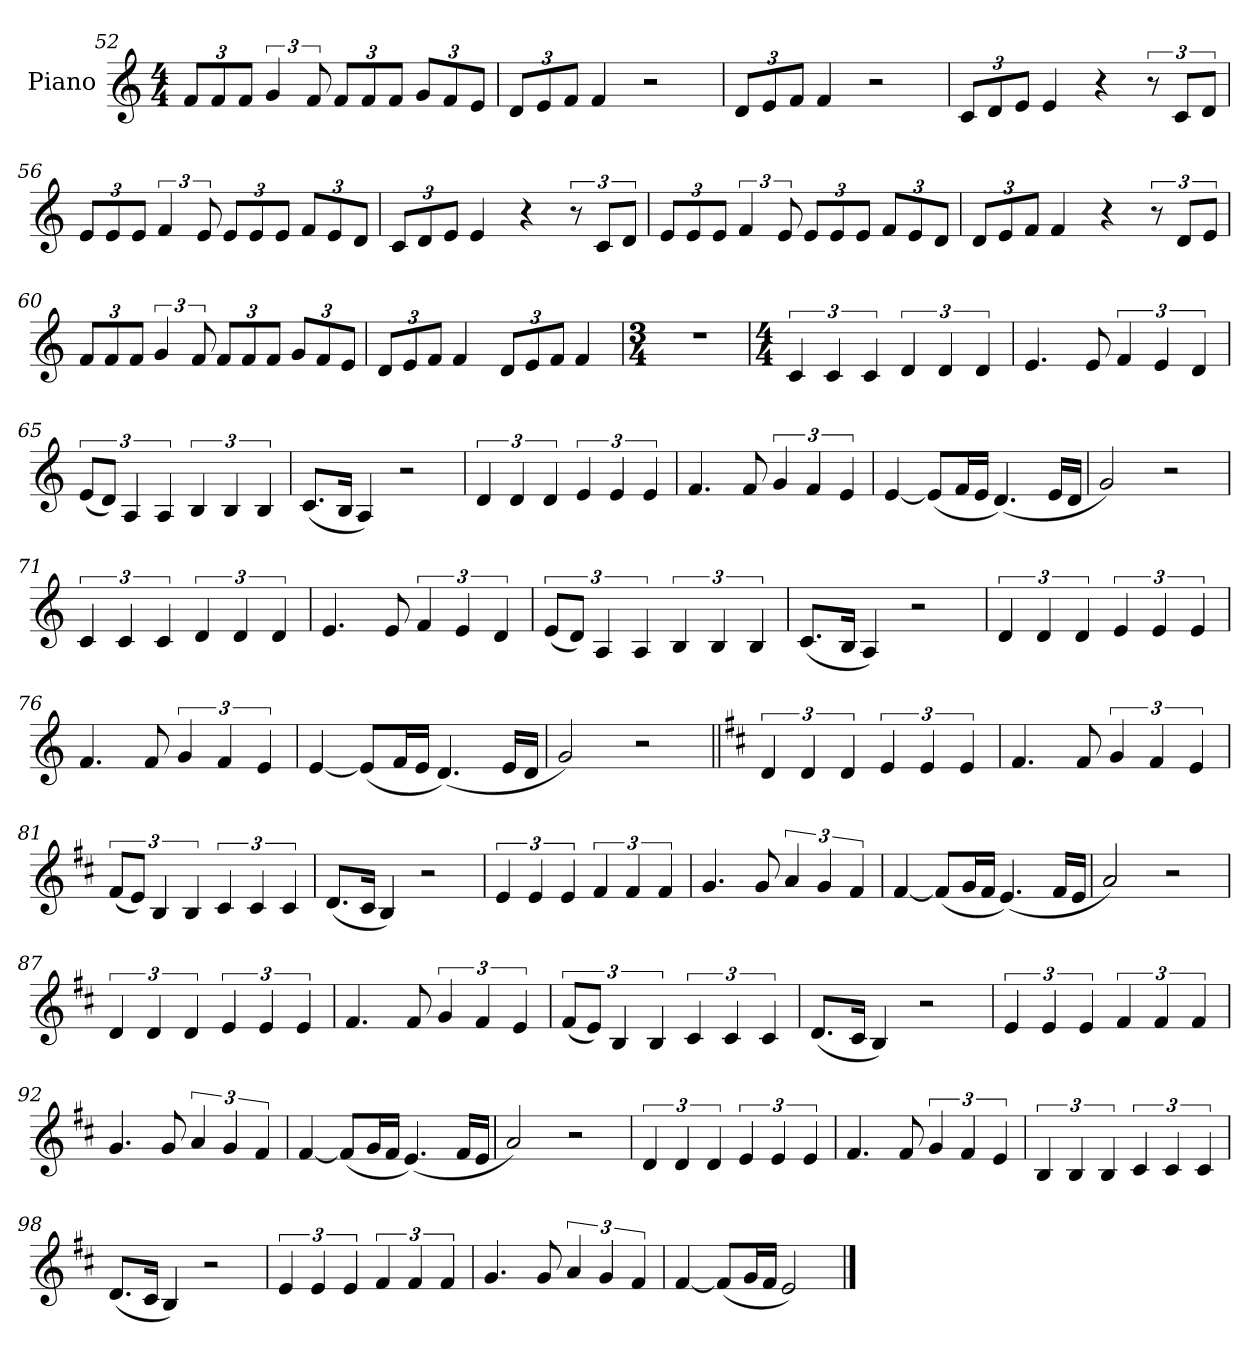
**kern
*part1
*staff1
*I"Piano
*I'Pno.
*clefG2
*k[]
*M4/4
*Xbrackettup
=52
12fL
12f
12fJ
*brackettup
6g
12f
*Xbrackettup
12fL
12f
12fJ
12gL
12f
12eJ
=53
12dL
12e
12fJ
4f
2r
=54
12dL
12e
12fJ
4f
2r
=55
12cL
12d
12eJ
4e
4r
*brackettup
12r
12cL
12dJ
=56
*Xbrackettup
12eL
12e
12eJ
*brackettup
6f
12e
*Xbrackettup
12eL
12e
12eJ
12fL
12e
12dJ
=57
12cL
12d
12eJ
4e
4r
*brackettup
12r
12cL
12dJ
=58
*Xbrackettup
12eL
12e
12eJ
*brackettup
6f
12e
*Xbrackettup
12eL
12e
12eJ
12fL
12e
12dJ
=59
12dL
12e
12fJ
4f
4r
*brackettup
12r
12dL
12eJ
=60
*Xbrackettup
12fL
12f
12fJ
*brackettup
6g
12f
*Xbrackettup
12fL
12f
12fJ
12gL
12f
12eJ
=61
12dL
12e
12fJ
4f
12dL
12e
12fJ
4f
=62
*M3/4
2.r
=63
*M4/4
*brackettup
6c
6c
6c
6d
6d
6d
=64
4.e
8e
6f
6e
6d
=65
(<12eL
12dJ)
6A
6A
6B
6B
6B
=66
(<8.cL
16BJk
4A)
2r
=67
6d
6d
6d
6e
6e
6e
=68
4.f
8f
6g
6f
6e
=69
[4e
(<8eL]
16fL
16eJJ
(<4.d)
16eLL
16dJJ
=70
2g)
2r
=71
6c
6c
6c
6d
6d
6d
=72
4.e
8e
6f
6e
6d
=73
(<12eL
12dJ)
6A
6A
6B
6B
6B
=74
(<8.cL
16BJk
4A)
2r
=75
6d
6d
6d
6e
6e
6e
=76
4.f
8f
6g
6f
6e
=77
[4e
(<8eL]
16fL
16eJJ
(<4.d)
16eLL
16dJJ
=78
2g)
2r
=79||
*k[f#c#]
6d
6d
6d
6e
6e
6e
=80
4.f#
8f#
6g
6f#
6e
=81
(<12f#L
12eJ)
6B
6B
6c#
6c#
6c#
=82
(<8.dL
16c#Jk
4B)
2r
=83
6e
6e
6e
6f#
6f#
6f#
=84
4.g
8g
6a
6g
6f#
=85
[4f#
(<8f#L]
16gL
16f#JJ
(<4.e)
16f#LL
16eJJ
=86
2a)
2r
=87
6d
6d
6d
6e
6e
6e
=88
4.f#
8f#
6g
6f#
6e
=89
(<12f#L
12eJ)
6B
6B
6c#
6c#
6c#
=90
(<8.dL
16c#Jk
4B)
2r
=91
6e
6e
6e
6f#
6f#
6f#
=92
4.g
8g
6a
6g
6f#
=93
[4f#
(<8f#L]
16gL
16f#JJ
(<4.e)
16f#LL
16eJJ
=94
2a)
2r
=95
6d
6d
6d
6e
6e
6e
=96
4.f#
8f#
6g
6f#
6e
=97
6B
6B
6B
6c#
6c#
6c#
=98
(<8.dL
16c#Jk
4B)
2r
=99
6e
6e
6e
6f#
6f#
6f#
=100
4.g
8g
6a
6g
6f#
=101
[4f#
(<8f#L]
16gL
16f#JJ
2e)
==
*-
